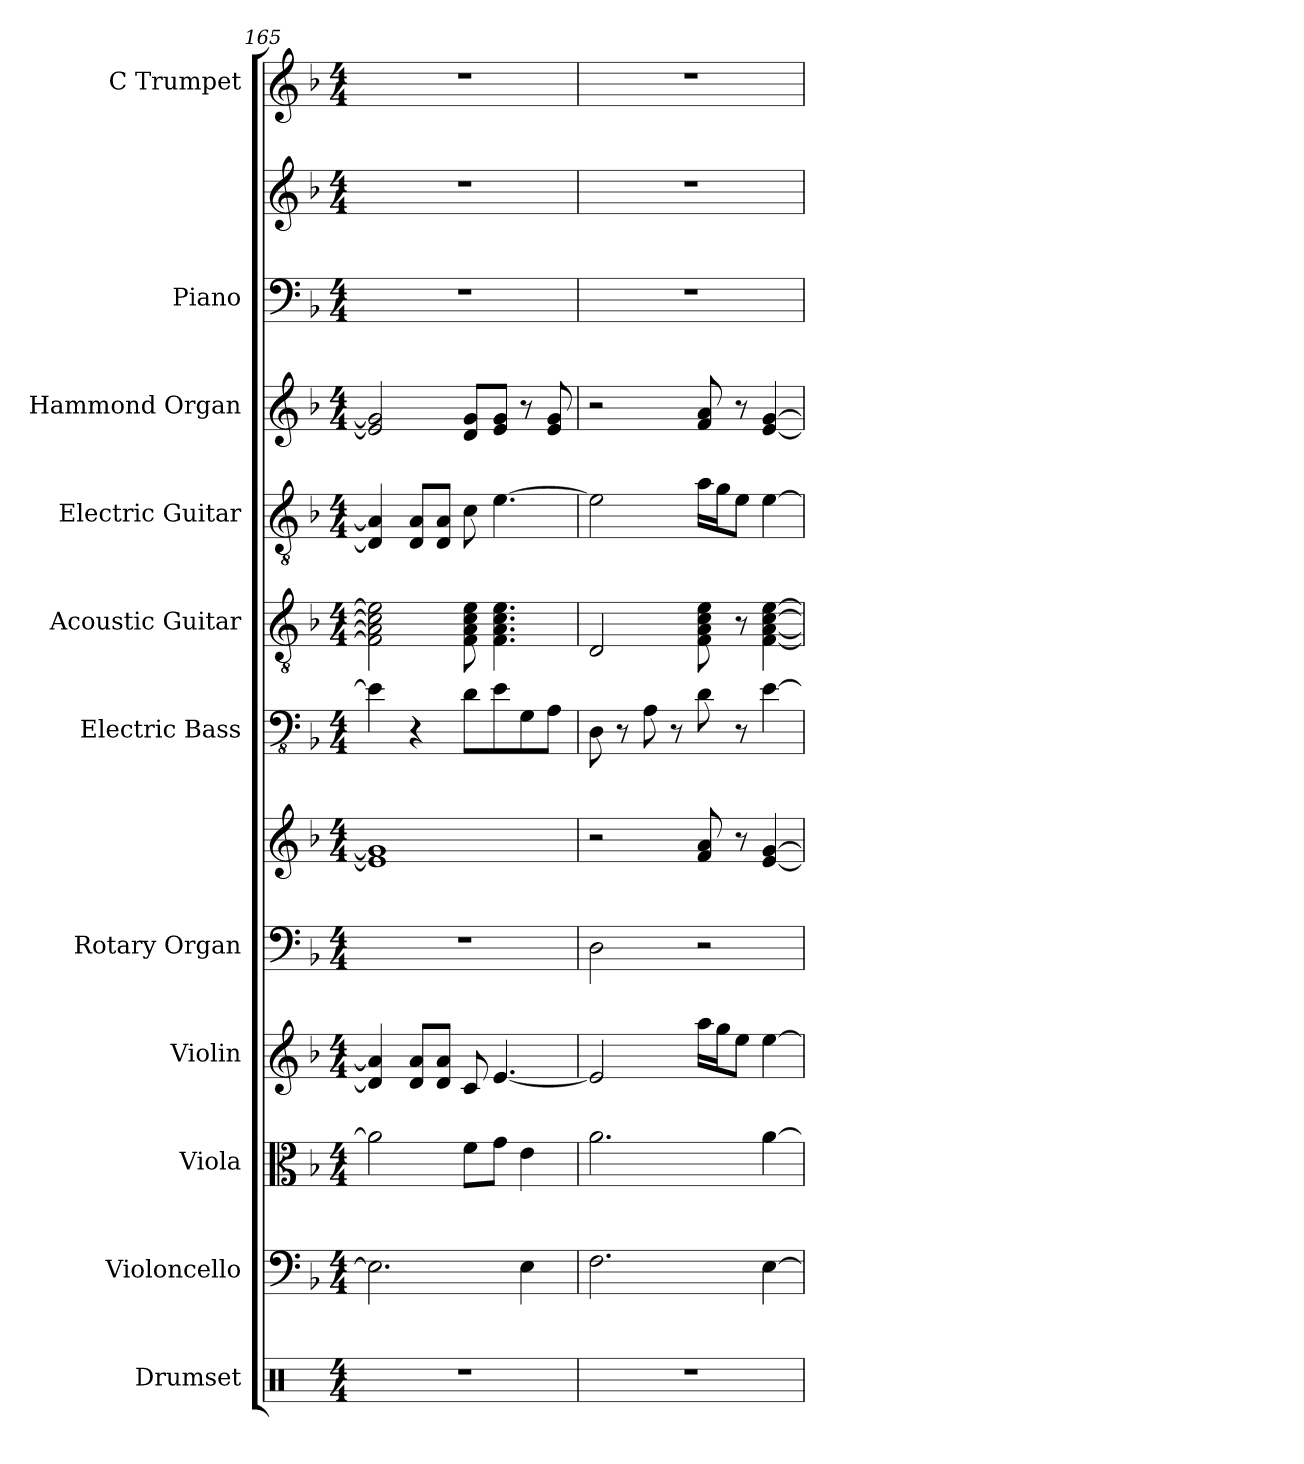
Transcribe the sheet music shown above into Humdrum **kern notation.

**kern	**kern	**kern	**kern	**kern	**kern	**kern	**kern	**kern	**kern	**kern	**kern	**kern
*part11	*part10	*part9	*part8	*part7	*part7	*part6	*part5	*part4	*part3	*part2	*part2	*part1
*staff13	*staff12	*staff11	*staff10	*staff9	*staff8	*staff7	*staff6	*staff5	*staff4	*staff3	*staff2	*staff1
*I"Drumset	*I"Violoncello	*I"Viola	*I"Violin	*I"Rotary Organ	*	*I"Electric Bass	*I"Acoustic Guitar	*I"Electric Guitar	*I"Hammond Organ	*I"Piano	*	*I"C Trumpet
*I'Drs.	*I'Vc.	*I'Vla.	*I'Vln.	*I'Rot. Org.	*	*I'El. B.	*I'Guit.	*I'El. Guit.	*I'Hm. Org.	*I'Pno.	*	*I'C Tpt.
*clefX	*clefF4	*clefC3	*clefG2	*clefF4	*clefG2	*clefFv4	*clefGv2	*clefGv2	*clefG2	*clefF4	*clefG2	*clefG2
*k[]	*k[b-]	*k[b-]	*k[b-]	*k[b-]	*k[b-]	*k[b-]	*k[b-]	*k[b-]	*k[b-]	*k[b-]	*k[b-]	*k[b-]
*M4/4	*M4/4	*M4/4	*M4/4	*M4/4	*M4/4	*M4/4	*M4/4	*M4/4	*M4/4	*M4/4	*M4/4	*M4/4
=165	=165	=165	=165	=165	=165	=165	=165	=165	=165	=165	=165	=165
1r	2.E\]	2a\]	4d/] 4a/]	1r	1e] 1g]	4E\]	2F\] 2A\] 2c\] 2e\]	4D/] 4A/]	2e/] 2g/]	1r	1r	1r
.	.	.	8d/ 8a/L	.	.	4r	.	8D/ 8A/L	.	.	.	.
.	.	.	8d/ 8a/J	.	.	.	.	8D/ 8A/J	.	.	.	.
.	.	8f\L	8c/	.	.	8D\L	8F\ 8A\ 8c\ 8e\	8c\	8d/ 8g/L	.	.	.
.	.	8g\J	[4.e/	.	.	8E\	4.F\ 4.A\ 4.c\ 4.e\	[4.e\	8e/ 8g/J	.	.	.
.	4E\	4e\	.	.	.	8GG\	.	.	8r	.	.	.
.	.	.	.	.	.	8AA\J	.	.	8e/ 8g/	.	.	.
=166	=166	=166	=166	=166	=166	=166	=166	=166	=166	=166	=166	=166
1r	2.F\	2.a\	2e/]	2D\	2r	8DD\	2D/	2e\]	2r	1r	1r	1r
.	.	.	.	.	.	8r	.	.	.	.	.	.
.	.	.	.	.	.	8AA\	.	.	.	.	.	.
.	.	.	.	.	.	8r	.	.	.	.	.	.
.	.	.	16aa\LL	2r	8f/ 8a/	8D\	8F\ 8A\ 8c\ 8e\	16a\LL	8f/ 8a/	.	.	.
.	.	.	16gg\J	.	.	.	.	16g\J	.	.	.	.
.	.	.	8ee\J	.	8r	8r	8r	8e\J	8r	.	.	.
.	[4E\	[4a\	[4ee\	.	[4e/ [4g/	[4E\	[4F\ [4A\ [4c\ [4e\	[4e\	[4e/ [4g/	.	.	.
=	=	=	=	=	=	=	=	=	=	=	=	=
*-	*-	*-	*-	*-	*-	*-	*-	*-	*-	*-	*-	*-
